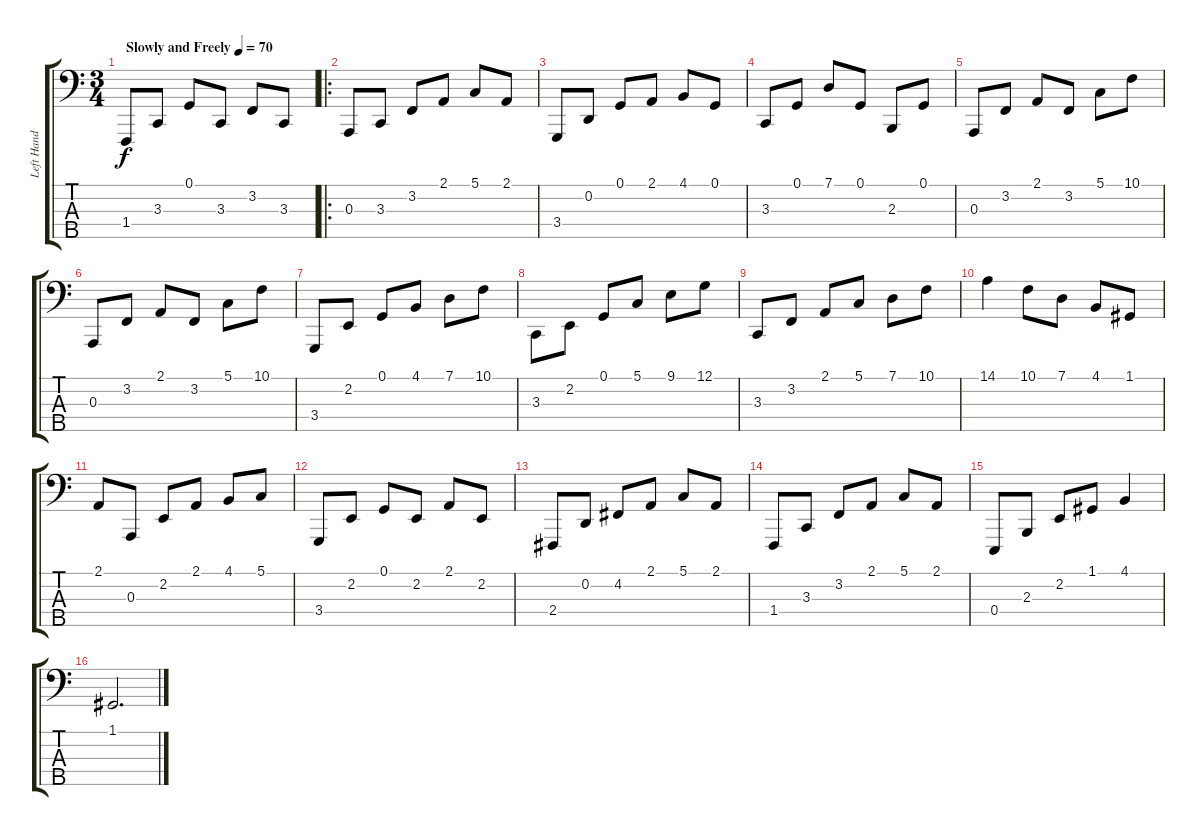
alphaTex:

\track ("Left Hand" "Left Hand") {instrument acousticgrandpiano}
\staff {score tabs}
\tuning (G2 D2 A1 E1 B0) {hide}
\ts (3 4)
\tempo (70 "Slowly and Freely")
\clef f4
\ks c
1.4.8{dy f instrument acousticgrandpiano} 3.3.8 0.1.8 3.3.8 3.2.8 3.3.8 |
\ro
0.3.8 3.3.8 3.2.8 2.1.8 5.1.8 2.1.8 |
3.4.8 0.2.8 0.1.8 2.1.8 4.1.8 0.1.8 |
3.3.8 0.1.8 7.1.8 0.1.8 2.3.8 0.1.8 |
0.3.8 3.2.8 2.1.8 3.2.8 5.1.8 10.1.8 |
0.3.8 3.2.8 2.1.8 3.2.8 5.1.8 10.1.8 |
3.4.8 2.2.8 0.1.8 4.1.8 7.1.8 10.1.8 |
3.3.8{beam Down} 2.2.8{beam Down} 0.1.8 5.1.8 9.1.8 12.1.8 |
3.3.8 3.2.8 2.1.8 5.1.8 7.1.8 10.1.8 |
14.1.4 10.1.8 7.1.8 4.1.8 1.1.8 |
2.1.8 0.3.8 2.2.8 2.1.8 4.1.8 5.1.8 |
3.4.8 2.2.8 0.1.8 2.2.8 2.1.8 2.2.8 |
2.4.8 0.2.8 4.2.8 2.1.8 5.1.8 2.1.8 |
1.4.8 3.3.8 3.2.8 2.1.8 5.1.8 2.1.8 |
0.4.8 2.3.8 2.2.8 1.1.8 4.1.4 |
1.1.2{d}
